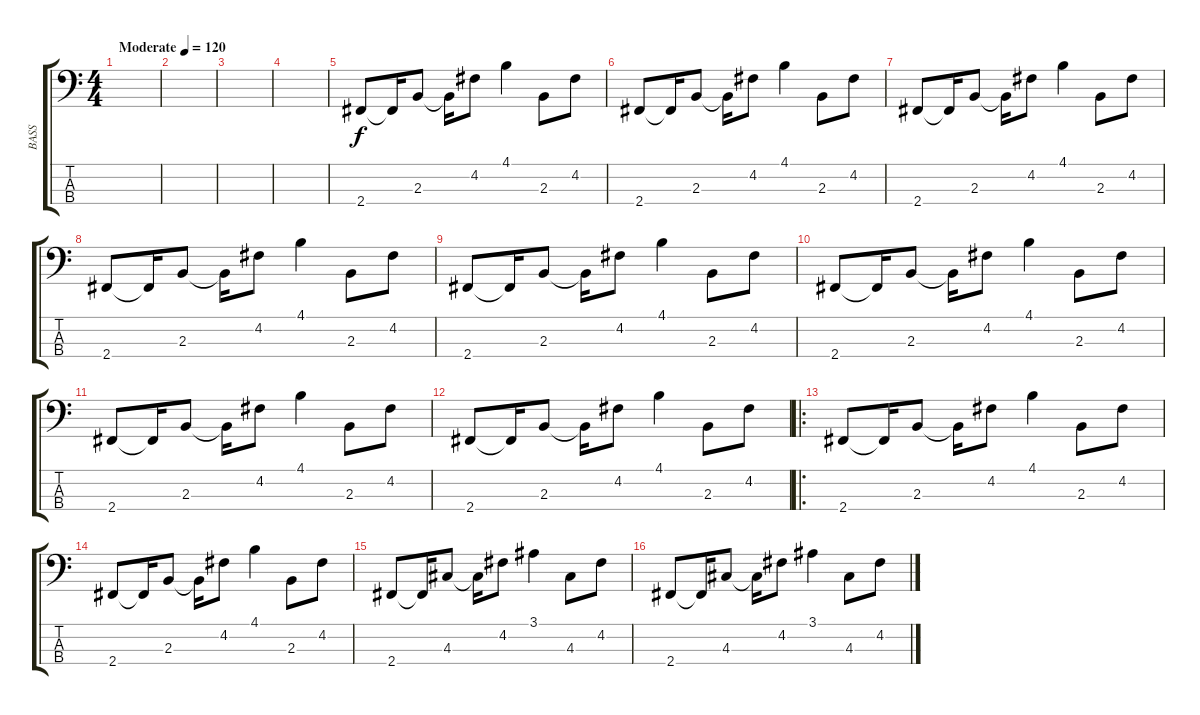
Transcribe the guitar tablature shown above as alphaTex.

\track ("BASS" "BASS") {instrument electricbasspick}
\staff {score tabs}
\tuning (G2 D2 A1 E1) {hide}
\ts (4 4)
\tempo (120 "Moderate")
\clef f4
\ks c
|
|
|
|
2.4.8 2.4{t}.16 2.3.8 2.3{t}.16 4.2.8 4.1.4 2.3.8 4.2.8 |
2.4.8 2.4{t}.16 2.3.8 2.3{t}.16 4.2.8 4.1.4 2.3.8 4.2.8 |
2.4.8 2.4{t}.16 2.3.8 2.3{t}.16 4.2.8 4.1.4 2.3.8 4.2.8 |
2.4.8 2.4{t}.16 2.3.8 2.3{t}.16 4.2.8 4.1.4 2.3.8 4.2.8 |
2.4.8 2.4{t}.16 2.3.8 2.3{t}.16 4.2.8 4.1.4 2.3.8 4.2.8 |
2.4.8 2.4{t}.16 2.3.8 2.3{t}.16 4.2.8 4.1.4 2.3.8 4.2.8 |
2.4.8 2.4{t}.16 2.3.8 2.3{t}.16 4.2.8 4.1.4 2.3.8 4.2.8 |
2.4.8 2.4{t}.16 2.3.8 2.3{t}.16 4.2.8 4.1.4 2.3.8 4.2.8 |
\ro
2.4.8 2.4{t}.16 2.3.8 2.3{t}.16 4.2.8 4.1.4 2.3.8 4.2.8 |
2.4.8 2.4{t}.16 2.3.8 2.3{t}.16 4.2.8 4.1.4 2.3.8 4.2.8 |
2.4.8 2.4{t}.16 4.3.8 4.3{t}.16 4.2.8 3.1.4 4.3.8 4.2.8 |
2.4.8 2.4{t}.16 4.3.8 4.3{t}.16 4.2.8 3.1.4 4.3.8 4.2.8
